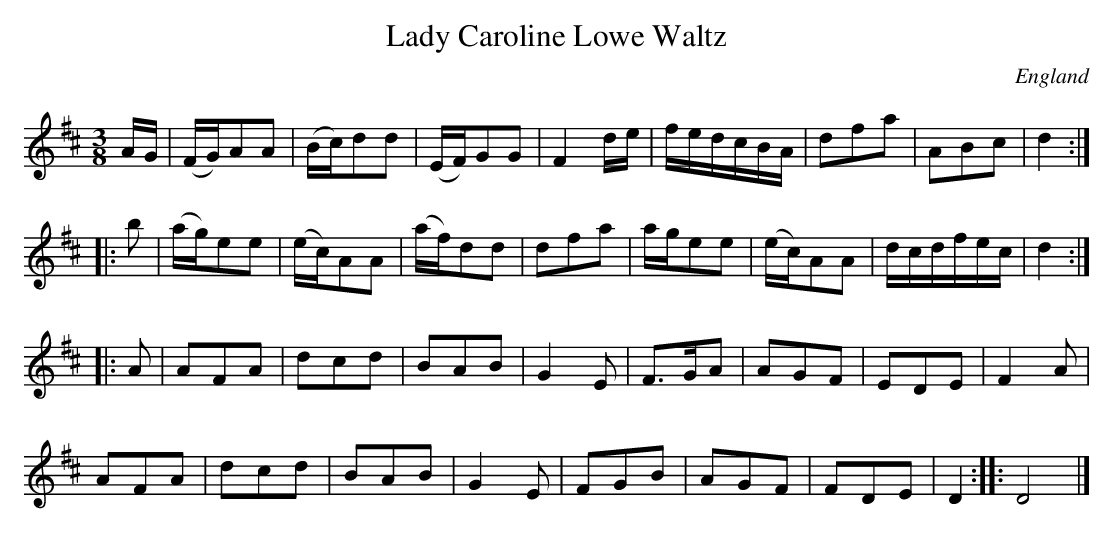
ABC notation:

X:1
T:Lady Caroline Lowe Waltz
L:1/8
M:3/8
O:England
K:D major
A/G/ | \
(F/G/)AA | (B/c/)dd | (E/F/)GG | F2d/e/ | f/e/d/c/B/A/ | dfa | ABc | d2 ::
b | \
(a/g/)ee | (e/c/)AA | (a/f/)dd | dfa | a/g/ee | (e/c/)AA | d/c/d/f/e/c/ | d2 ::
A | \
AFA | dcd | BAB | G2E | F>GA | AGF | EDE | F2A |
AFA | dcd | BAB | G2E |FGB | AGF | FDE | D2 :: D4 |]
